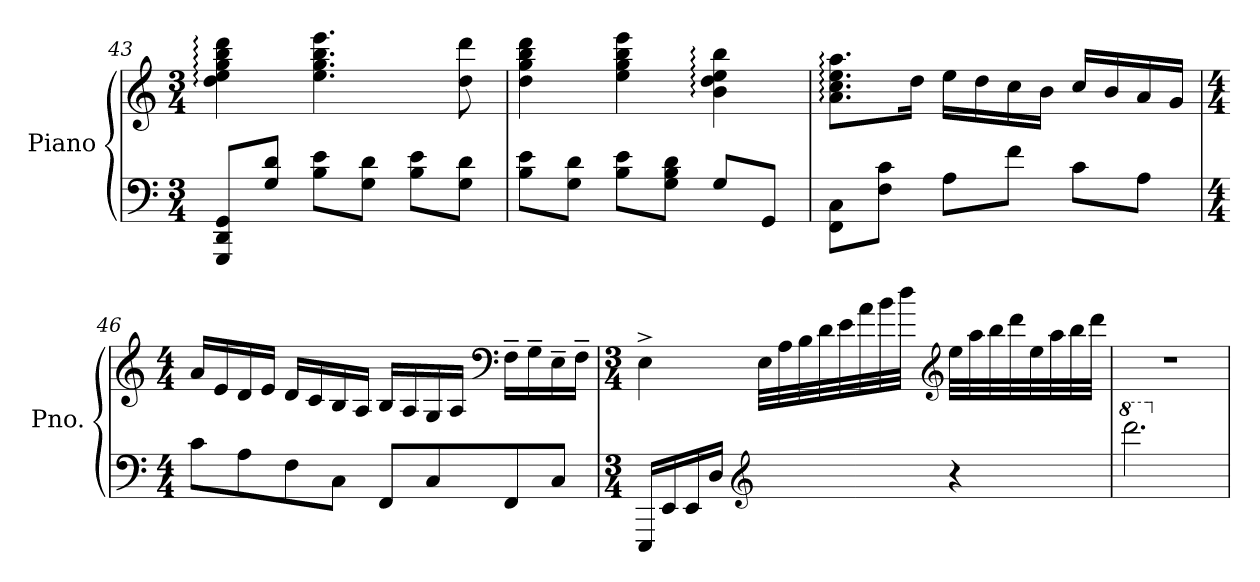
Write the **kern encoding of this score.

**kern	**kern
*part1	*part1
*staff2	*staff1
*I"Piano	*
*I'Pno.	*
!!LO:LB:g=z
*clefF4	*clefG2
*k[]	*k[]
*M3/4	*M3/4
=43	=43
8GGG/ 8DD/ 8GG/L	4dd\: 4ee\: 4gg\: 4bb\: 4ddd\:
8G/ 8d/J	.
8B\ 8e\L	4.ee\ 4.gg\ 4.bb\ 4.eee\
8G\ 8d\J	.
8B\ 8e\L	.
8G\ 8d\J	8dd\ 8ddd\
=44	=44
8B\ 8e\L	4dd\ 4gg\ 4bb\ 4ddd\
8G\ 8d\J	.
8B\ 8e\L	4ee\ 4gg\ 4bb\ 4eee\
8G\ 8B\ 8d\J	.
8G/L	4b\: 4dd\: 4ee\: 4bb\:
8GG/J	.
=45	=45
8FF\ 8C\L	8.a\: 8.cc\: 8.ee\: 8.aa\:L
8F\ 8c\J	.
.	16dd\Jk
8A\L	16ee\LL
.	16dd\
8f\J	16cc\
.	16b\JJ
8c\L	16cc/LL
.	16b/
8A\J	16a/
.	16g/JJ
!!LO:PB:g=z
=46	=46
*M4/4	*M4/4
8c\L	16a/LL
.	16e/
8A\	16d/
.	16e/JJ
8F\	16d/LL
.	16c/
8C\J	16B/
.	16A/JJ
8FF/L	16B/LL
.	16A/
8C/	16G/
.	16A/JJ
*	*clefF4
8FF/	16F~\LL
.	16G~\
8C/J	16E~\
.	16F~\JJ
!!LO:LB:g=z
=47	=47
*M3/4	*M3/4
16EEE/LL	4E^\
16EE/	.
16EE/	.
16D/JJ	.
*clefG2	*
4reyy	32E\LLL
.	32A\
.	32B\
.	32d\
.	32e\
.	32a\
.	32b\
.	32dd\JJJ
*	*clefG2
4r	32ee\LLL
.	32aa\
.	32bb\
.	32ddd\
*	*8va
.	32eee\
.	32aaa\
.	32bbb\
.	32dddd\JJJ
=48	=48
*8va	*
*	*X8va
2.dddd\	2.r
*X8va	*
=	=
*-	*-
